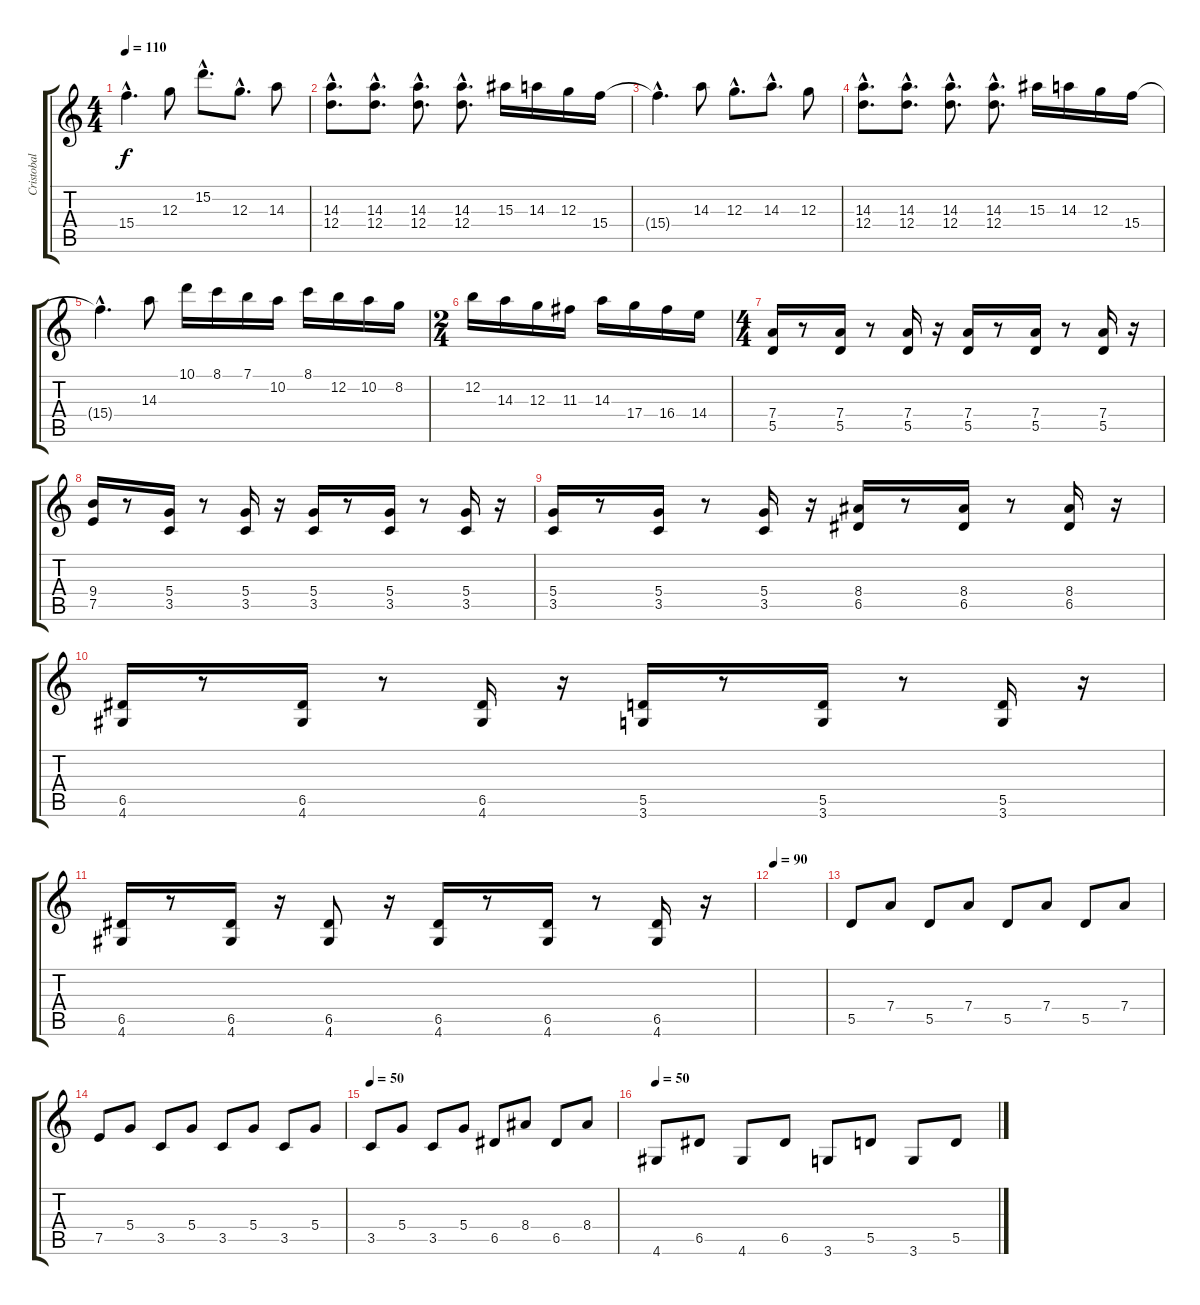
\track ("Cristobal" "Cristobal") {instrument distortionguitar}
\staff {score tabs}
\tuning (E4 B3 G3 D3 A2 E2) {hide}
\ts (4 4)
\tempo 110
\clef g2
\ks c
15.4{hac t}.4{d dy f} 12.3.8 15.2{hac}.8{d} 12.3{hac}.8{d} 14.3.8 |
(14.3{hac} 12.4{hac}).8{d} (14.3{hac} 12.4{hac}).8{d} (14.3{hac} 12.4{hac}).8{d} (14.3{hac} 12.4{hac}).8{d} 15.3.16 14.3.16 12.3.16 15.4.16 |
15.4{hac t}.4{d} 14.3.8 12.3{hac}.8{d} 14.3{hac}.8{d} 12.3.8 |
(14.3{hac} 12.4{hac}).8{d} (14.3{hac} 12.4{hac}).8{d} (14.3{hac} 12.4{hac}).8{d} (14.3{hac} 12.4{hac}).8{d} 15.3.16 14.3.16 12.3.16 15.4.16 |
15.4{hac t}.4{d} 14.3.8 10.1.16 8.1.16 7.1.16 10.2.16 8.1.16 12.2.16 10.2.16 8.2.16 |
\ts (2 4)
12.2.16 14.3.16 12.3.16 11.3.16 14.3.16 17.4.16 16.4.16 14.4.16 |
\ts (4 4)
(7.4 5.5).16 r.8 (7.4 5.5).16 r.8 (7.4 5.5).16 r.16 (7.4 5.5).16 r.8 (7.4 5.5).16 r.8 (7.4 5.5).16 r.16 |
(9.4 7.5).16 r.8 (5.4 3.5).16 r.8 (5.4 3.5).16 r.16 (5.4 3.5).16 r.8 (5.4 3.5).16 r.8 (5.4 3.5).16 r.16 |
(5.4 3.5).16 r.8 (5.4 3.5).16 r.8 (5.4 3.5).16 r.16 (8.4 6.5).16 r.8 (8.4 6.5).16 r.8 (8.4 6.5).16 r.16 |
(6.5 4.6).16 r.8 (6.5 4.6).16 r.8 (6.5 4.6).16 r.16 (5.5 3.6).16 r.8 (5.5 3.6).16 r.8 (5.5 3.6).16 r.16 |
(6.5 4.6).16 r.8 (6.5 4.6).16 r.16 (6.5 4.6).8 r.16 (6.5 4.6).16 r.8 (6.5 4.6).16 r.8 (6.5 4.6).16 r.16 |
\tempo 90
|
5.5.8{instrument electricguitarclean} 7.4.8 5.5.8 7.4.8 5.5.8 7.4.8 5.5.8 7.4.8 |
7.5.8 5.4.8 3.5.8 5.4.8 3.5.8 5.4.8 3.5.8 5.4.8 |
\tempo 50
3.5.8 5.4.8 3.5.8 5.4.8 6.5.8 8.4.8 6.5.8 8.4.8 |
\tempo 50
4.6.8 6.5.8 4.6.8 6.5.8 3.6.8 5.5.8 3.6.8 5.5.8
